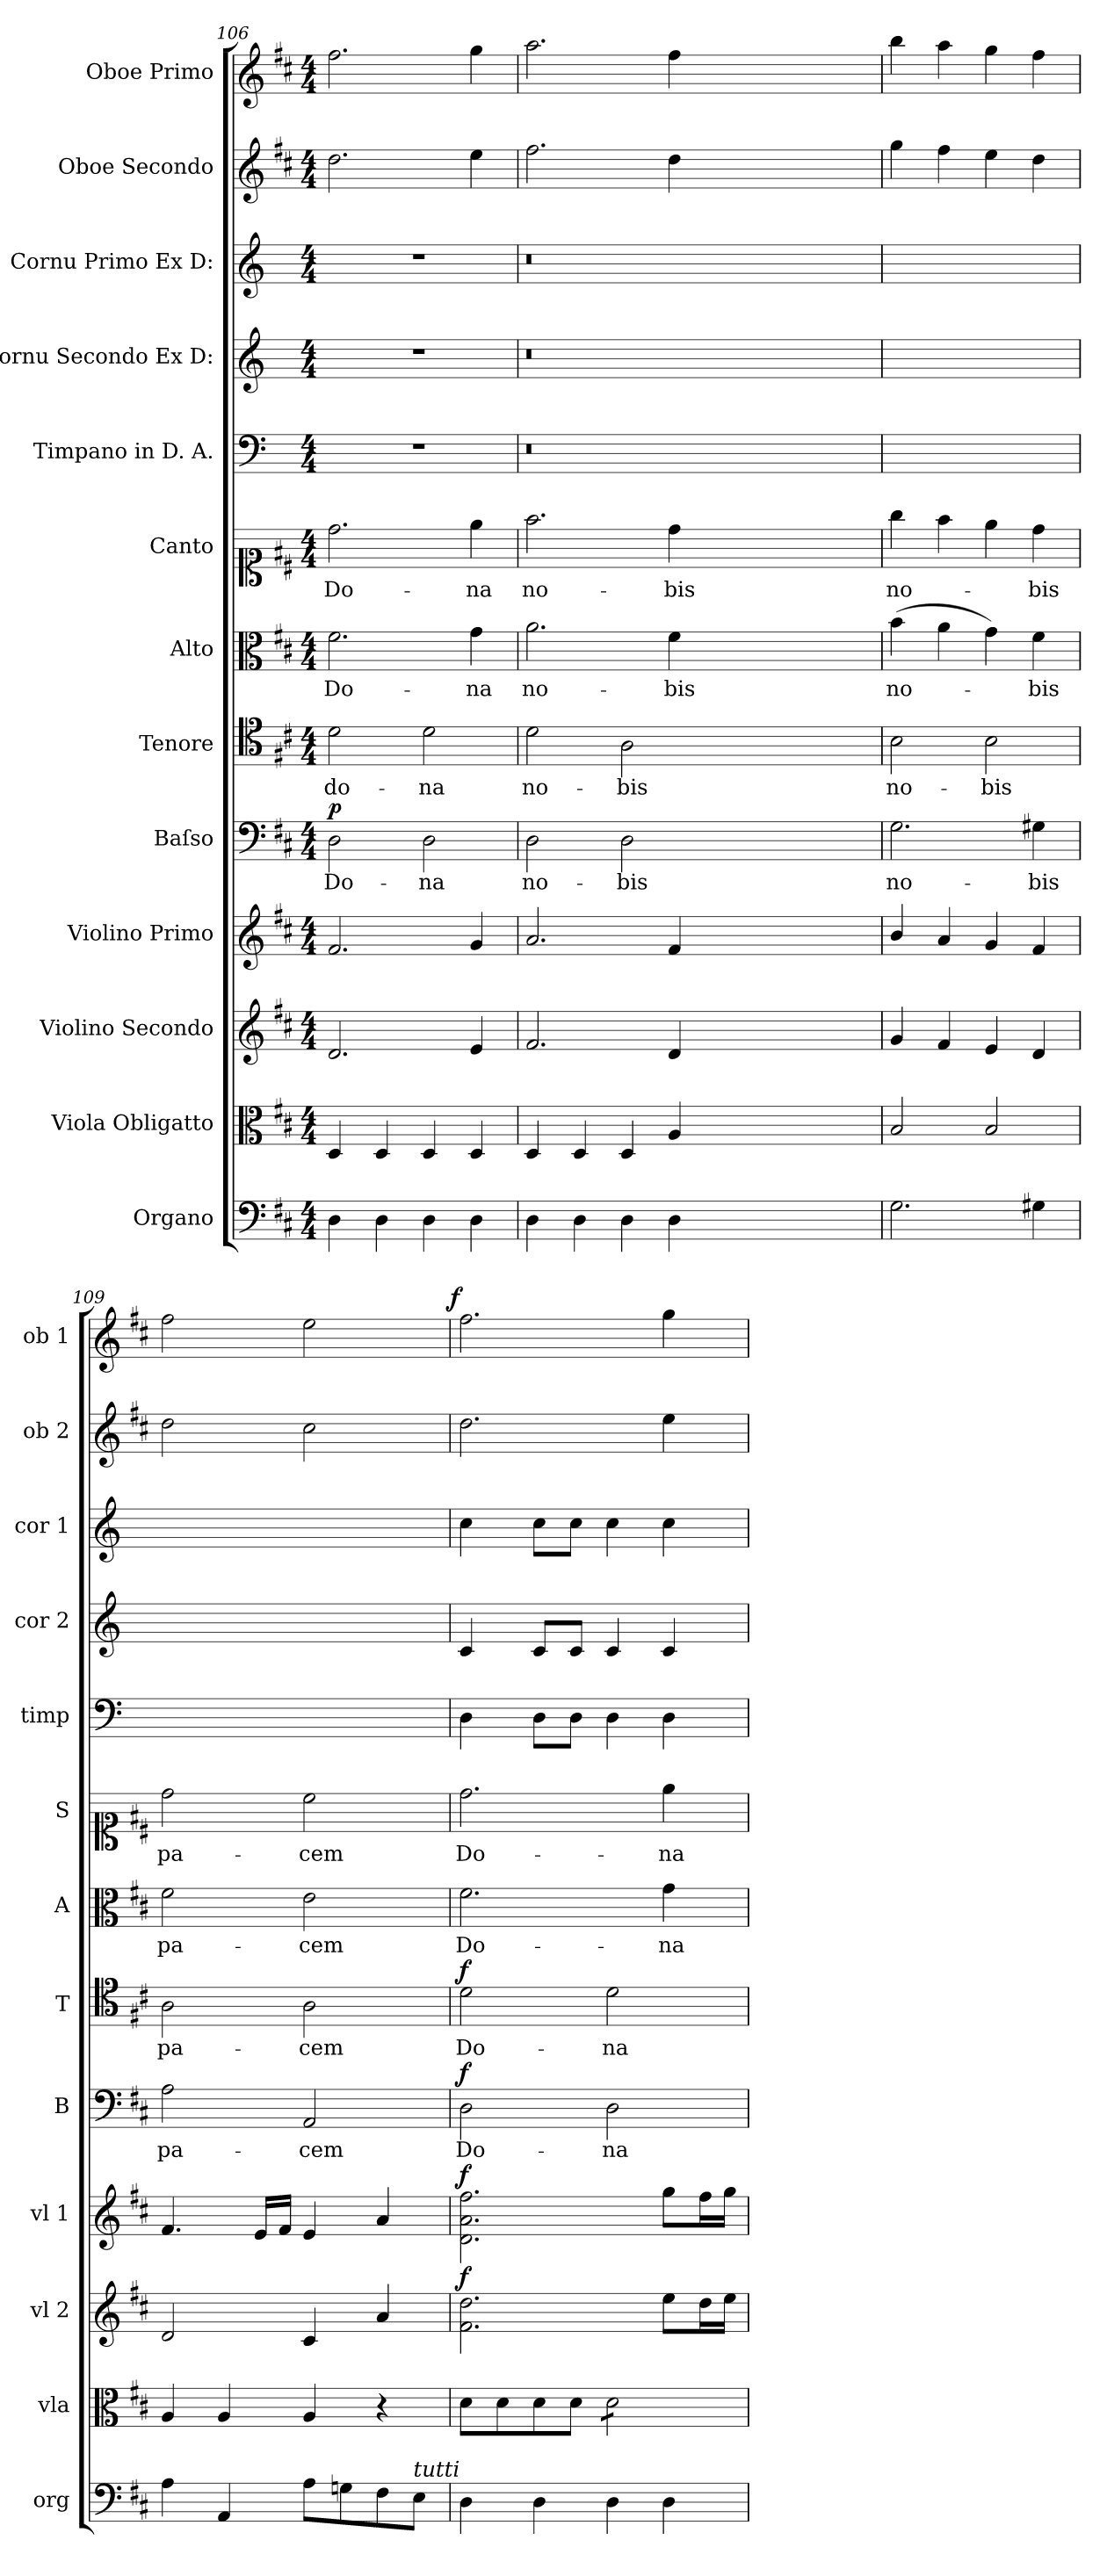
**kern	**kern	**dynam	**kern	**dynam	**kern	**dynam	**kern	**text	**dynam	**kern	**text	**dynam	**kern	**text	**kern	**text	**kern	**kern	**kern	**kern	**dynam	**kern	**dynam
*part13	*part12	*part12	*part11	*part11	*part10	*part10	*part9	*part9	*part9	*part8	*part8	*part8	*part7	*part7	*part6	*part6	*part5	*part4	*part3	*part2	*part2	*part1	*part1
*staff13	*staff12	*staff12	*staff11	*staff11	*staff10	*staff10	*staff9	*staff9	*staff9	*staff8	*staff8	*staff8	*staff7	*staff7	*staff6	*staff6	*staff5	*staff4	*staff3	*staff2	*staff2	*staff1	*staff1
*I"Organo	*I"Viola Obligatto	*	*I"Violino Secondo	*	*I"Violino Primo	*	*I"Baſso	*	*	*I"Tenore	*	*	*I"Alto	*	*I"Canto	*	*I"Timpano in D. A.	*I"Cornu Secondo Ex D:	*I"Cornu Primo Ex D:	*I"Oboe Secondo	*	*I"Oboe Primo	*
*I'org	*I'vla	*	*I'vl 2	*	*I'vl 1	*	*I'B	*	*	*I'T	*	*	*I'A	*	*I'S	*	*I'timp	*I'cor 2	*I'cor 1	*I'ob 2	*	*I'ob 1	*
*clefF4	*clefC3	*	*clefG2	*	*clefG2	*	*clefF4	*	*	*clefC4	*	*	*clefC3	*	*clefC1	*	*clefF4	*clefG2	*clefG2	*clefG2	*	*clefG2	*
*	*	*	*	*	*	*	*	*	*	*	*	*	*	*	*	*	*	*ITrd6c10	*ITrd6c10	*	*	*	*
*k[f#c#]	*k[f#c#]	*	*k[f#c#]	*	*k[f#c#]	*	*k[f#c#]	*	*	*k[f#c#]	*	*	*k[f#c#]	*	*k[f#c#]	*	*k[]	*k[f#c#]	*k[f#c#]	*k[f#c#]	*	*k[f#c#]	*
*D:	*D:	*	*D:	*	*D:	*	*D:	*	*	*D:	*	*	*D:	*	*D:	*	*	*	*	*D:	*	*D:	*
*M4/4	*M4/4	*	*M4/4	*	*M4/4	*	*M4/4	*	*	*M4/4	*	*	*M4/4	*	*M4/4	*	*M4/4	*M4/4	*M4/4	*M4/4	*	*M4/4	*
=106	=106	=106	=106	=106	=106	=106	=106	=106	=106	=106	=106	=106	=106	=106	=106	=106	=106	=106	=106	=106	=106	=106	=106
!	!	!	!	!	!	!	!	!	!LO:DY:a	!	!	!	!	!	!	!	!	!	!	!	!	!	!
4D\	4D/	.	2.d/	.	2.f#/	.	2D\	Do-	p	2d\	do-	.	2.f#\	Do-	2.dd\	Do-	1r	1r	1r	2.dd\	.	2.ff#\	.
4D\	4D/	.	.	.	.	.	.	.	.	.	.	.	.	.	.	.	.	.	.	.	.	.	.
4D\	4D/	.	.	.	.	.	2D\	-na	.	2d\	-na	.	.	.	.	.	.	.	.	.	.	.	.
4D\	4D/	.	4e/	.	4g/	.	.	.	.	.	.	.	4g\	-na	4ee\	-na	.	.	.	4ee\	.	4gg\	.
=107	=107	=107	=107	=107	=107	=107	=107	=107	=107	=107	=107	=107	=107	=107	=107	=107	=107	=107	=107	=107	=107	=107	=107
4D\	4D/	.	2.f#/	.	2.a/	.	2D\	no-	.	2d\	no-	.	2.a\	no-	2.ff#\	no-	0.r	0.r	0.r	2.ff#\	.	2.aa\	.
4D\	4D/	.	.	.	.	.	.	.	.	.	.	.	.	.	.	.	.	.	.	.	.	.	.
4D\	4D/	.	.	.	.	.	2D\	-bis	.	2A\	-bis	.	.	.	.	.	.	.	.	.	.	.	.
4D\	4A/	.	4d/	.	4f#/	.	.	.	.	.	.	.	4f#\	-bis	4dd\	-bis	.	.	.	4dd\	.	4ff#\	.
0ryy	0ryy	.	0ryy	.	0ryy	.	0ryy	.	.	0ryy	.	.	0ryy	.	0ryy	.	.	.	.	0ryy	.	0ryy	.
=108	=108	=108	=108	=108	=108	=108	=108	=108	=108	=108	=108	=108	=108	=108	=108	=108	=108	=108	=108	=108	=108	=108	=108
!	!	!	!	!	!	!	!	!LO:LY:i	!	!	!LO:LY:i	!	!	!LO:LY:i	!	!	!	!	!	!	!	!	!
2.G\	2B/	.	4g/	.	4b/	.	2.G\	no-	.	2B\	no-	.	(4b\	no-	4gg\	no-	1ryy	1ryy	1ryy	4gg\	.	4bb\	.
.	.	.	4f#/	.	4a/	.	.	.	.	.	.	.	4a\	.	4ff#\	.	.	.	.	4ff#\	.	4aa\	.
!	!	!	!	!	!	!	!	!	!	!	!LO:LY:i	!	!	!	!	!	!	!	!	!	!	!	!
.	2B/	.	4e/	.	4g/	.	.	.	.	2B\	-bis	.	4g\)	.	4ee\	.	.	.	.	4ee\	.	4gg\	.
!	!	!	!	!	!	!	!	!LO:LY:i	!	!	!	!	!	!LO:LY:i	!	!	!	!	!	!	!	!	!
4G#X\	.	.	4d/	.	4f#/	.	4G#X\	-bis	.	.	.	.	4f#\	-bis	4dd\	-bis	.	.	.	4dd\	.	4ff#\	.
=109	=109	=109	=109	=109	=109	=109	=109	=109	=109	=109	=109	=109	=109	=109	=109	=109	=109	=109	=109	=109	=109	=109	=109
4A\	4A/	.	2d/	.	4.f#/	.	2A\	pa-	.	2A\	pa-	.	2f#\	pa-	2dd\	pa-	1ryy	1ryy	1ryy	2dd\	.	2ff#\	.
4AA/	4A/	.	.	.	.	.	.	.	.	.	.	.	.	.	.	.	.	.	.	.	.	.	.
.	.	.	.	.	16e/LL	.	.	.	.	.	.	.	.	.	.	.	.	.	.	.	.	.	.
.	.	.	.	.	16f#/JJ	.	.	.	.	.	.	.	.	.	.	.	.	.	.	.	.	.	.
8A\L	4A/	.	4c#/	.	4e/	.	2AA/	-cem	.	2A\	-cem	.	2e\	-cem	2cc#\	-cem	.	.	.	2cc#\	.	2ee\	.
8Gn\	.	.	.	.	.	.	.	.	.	.	.	.	.	.	.	.	.	.	.	.	.	.	.
8F#\	4r	.	4a/	.	4a/	.	.	.	.	.	.	.	.	.	.	.	.	.	.	.	.	.	.
!LO:TX:a:i:t=tutti	!	!	!	!	!	!	!	!	!	!	!	!	!	!	!	!	!	!	!	!	!	!	!
8E\J	.	.	.	.	.	.	.	.	.	.	.	.	.	.	.	.	.	.	.	.	.	.	.
=110	=110	=110	=110	=110	=110	=110	=110	=110	=110	=110	=110	=110	=110	=110	=110	=110	=110	=110	=110	=110	=110	=110	=110
!	!	!LO:DY:a	!	!LO:DY:a	!	!LO:DY:a	!	!	!LO:DY:a	!	!	!LO:DY:a	!	!	!	!	!	!	!	!	!LO:DY:a	!	!LO:DY:a:rj
4D\	8d\L	for&colon;	2.f#\ 2.dd\	f	2.d\ 2.a\ 2.ff#\	f	2D\	Do-	f	2d\	Do-	f	2.f#\	Do-	2.dd\	Do-	4D\	4D/	4d\	2.dd\	for&colon;	2.ff#\	f
.	8d\	.	.	.	.	.	.	.	.	.	.	.	.	.	.	.	.	.	.	.	.	.	.
4D\	8d\	.	.	.	.	.	.	.	.	.	.	.	.	.	.	.	8D\L	8D/L	8d\L	.	.	.	.
.	8d\J	.	.	.	.	.	.	.	.	.	.	.	.	.	.	.	8D\J	8D/J	8d\J	.	.	.	.
*	*tremolo	*	*	*	*	*	*	*	*	*	*	*	*	*	*	*	*	*	*	*	*	*	*
4D\	8d\L	.	.	.	.	.	2D\	-na	.	2d\	-na	.	.	.	.	.	4D\	4D/	4d\	.	.	.	.
.	8d\	.	.	.	.	.	.	.	.	.	.	.	.	.	.	.	.	.	.	.	.	.	.
4D\	8d\	.	8ee\L	.	8gg\L	.	.	.	.	.	.	.	4g\	-na	4ee\	-na	4D\	4D/	4d\	4ee\	.	4gg\	.
.	8d\J	.	16dd\L	.	16ff#\L	.	.	.	.	.	.	.	.	.	.	.	.	.	.	.	.	.	.
*	*Xtremolo	*	*	*	*	*	*	*	*	*	*	*	*	*	*	*	*	*	*	*	*	*	*
.	.	.	16ee\JJ	.	16gg\JJ	.	.	.	.	.	.	.	.	.	.	.	.	.	.	.	.	.	.
=	=	=	=	=	=	=	=	=	=	=	=	=	=	=	=	=	=	=	=	=	=	=	=
*-	*-	*-	*-	*-	*-	*-	*-	*-	*-	*-	*-	*-	*-	*-	*-	*-	*-	*-	*-	*-	*-	*-	*-
